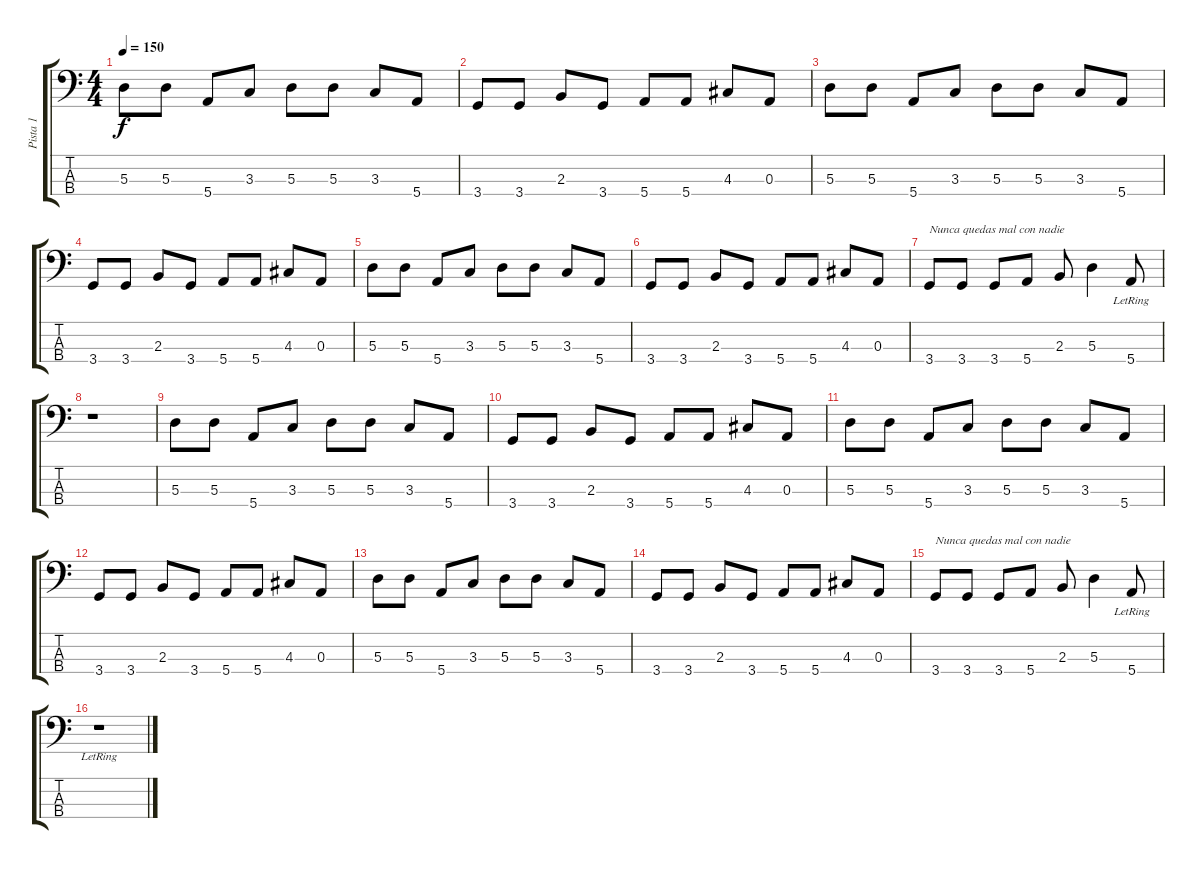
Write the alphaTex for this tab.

\track ("Pista 1" "Pista 1") {instrument electricbassfinger}
\staff {score tabs}
\tuning (G2 D2 A1 E1) {hide}
\ts (4 4)
\tempo 150
\clef f4
\ks c
5.3.8{dy f} 5.3.8 5.4.8 3.3.8 5.3.8 5.3.8 3.3.8 5.4.8 |
3.4.8 3.4.8 2.3.8 3.4.8 5.4.8 5.4.8 4.3.8 0.3.8 |
5.3.8 5.3.8 5.4.8 3.3.8 5.3.8 5.3.8 3.3.8 5.4.8 |
3.4.8 3.4.8 2.3.8 3.4.8 5.4.8 5.4.8 4.3.8 0.3.8 |
5.3.8 5.3.8 5.4.8 3.3.8 5.3.8 5.3.8 3.3.8 5.4.8 |
3.4.8 3.4.8 2.3.8 3.4.8 5.4.8 5.4.8 4.3.8 0.3.8 |
3.4.8{txt "Nunca quedas mal con nadie"} 3.4.8 3.4.8 5.4.8 2.3.8 5.3.4 5.4{lr}.8 |
r.1 |
5.3.8 5.3.8 5.4.8 3.3.8 5.3.8 5.3.8 3.3.8 5.4.8 |
3.4.8 3.4.8 2.3.8 3.4.8 5.4.8 5.4.8 4.3.8 0.3.8 |
5.3.8 5.3.8 5.4.8 3.3.8 5.3.8 5.3.8 3.3.8 5.4.8 |
3.4.8 3.4.8 2.3.8 3.4.8 5.4.8 5.4.8 4.3.8 0.3.8 |
5.3.8 5.3.8 5.4.8 3.3.8 5.3.8 5.3.8 3.3.8 5.4.8 |
3.4.8 3.4.8 2.3.8 3.4.8 5.4.8 5.4.8 4.3.8 0.3.8 |
3.4.8{txt "Nunca quedas mal con nadie"} 3.4.8 3.4.8 5.4.8 2.3.8 5.3.4 5.4{lr}.8 |
r.1
